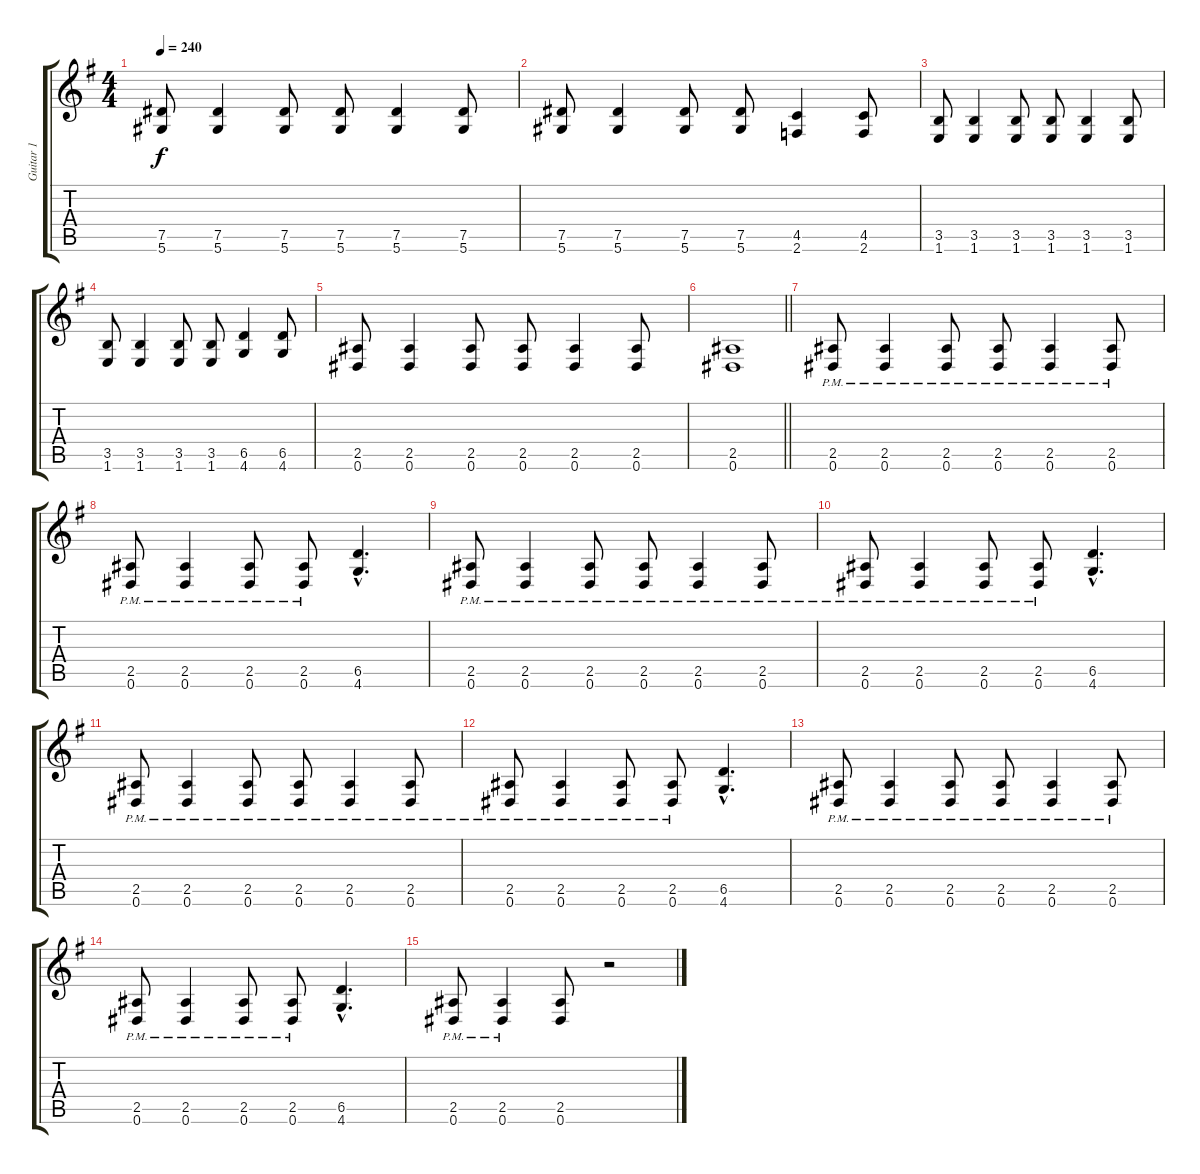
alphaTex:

\track ("Guitar 1" "Guitar 1") {instrument distortionguitar}
\staff {score tabs}
\tuning (Eb4 Bb3 Gb3 Db3 Ab2 Eb2) {hide}
\ts (4 4)
\tempo 240
\clef g2
\ks eminor
(7.5 5.6).8{dy f} (7.5 5.6).4 (7.5 5.6).8 (7.5 5.6).8 (7.5 5.6).4 (7.5 5.6).8 |
(7.5 5.6).8 (7.5 5.6).4 (7.5 5.6).8 (7.5 5.6).8 (4.5 2.6).4 (4.5 2.6).8 |
(3.5 1.6).8 (3.5 1.6).4 (3.5 1.6).8 (3.5 1.6).8 (3.5 1.6).4 (3.5 1.6).8 |
(3.5 1.6).8 (3.5 1.6).4 (3.5 1.6).8 (3.5 1.6).8 (6.5 4.6).4 (6.5 4.6).8 |
(2.5 0.6).8 (2.5 0.6).4 (2.5 0.6).8 (2.5 0.6).8 (2.5 0.6).4 (2.5 0.6).8 |
\barLineRight lightlight
(2.5 0.6).1 |
(2.5{pm} 0.6{pm}).8 (2.5{pm} 0.6{pm}).4 (2.5{pm} 0.6{pm}).8 (2.5{pm} 0.6{pm}).8 (2.5{pm} 0.6{pm}).4 (2.5{pm} 0.6{pm}).8 |
(2.5{pm} 0.6{pm}).8 (2.5{pm} 0.6{pm}).4 (2.5{pm} 0.6{pm}).8 (2.5{pm} 0.6{pm}).8 (6.5{hac} 4.6{hac}).4{d} |
(2.5{pm} 0.6{pm}).8 (2.5{pm} 0.6{pm}).4 (2.5{pm} 0.6{pm}).8 (2.5{pm} 0.6{pm}).8 (2.5{pm} 0.6{pm}).4 (2.5{pm} 0.6{pm}).8 |
(2.5{pm} 0.6{pm}).8 (2.5{pm} 0.6{pm}).4 (2.5{pm} 0.6{pm}).8 (2.5{pm} 0.6{pm}).8 (6.5{hac} 4.6{hac}).4{d} |
(2.5{pm} 0.6{pm}).8 (2.5{pm} 0.6{pm}).4 (2.5{pm} 0.6{pm}).8 (2.5{pm} 0.6{pm}).8 (2.5{pm} 0.6{pm}).4 (2.5{pm} 0.6{pm}).8 |
(2.5{pm} 0.6{pm}).8 (2.5{pm} 0.6{pm}).4 (2.5{pm} 0.6{pm}).8 (2.5{pm} 0.6{pm}).8 (6.5{hac} 4.6{hac}).4{d} |
(2.5{pm} 0.6{pm}).8 (2.5{pm} 0.6{pm}).4 (2.5{pm} 0.6{pm}).8 (2.5{pm} 0.6{pm}).8 (2.5{pm} 0.6{pm}).4 (2.5{pm} 0.6{pm}).8 |
(2.5{pm} 0.6{pm}).8 (2.5{pm} 0.6{pm}).4 (2.5{pm} 0.6{pm}).8 (2.5{pm} 0.6{pm}).8 (6.5{hac} 4.6{hac}).4{d} |
(2.5{pm} 0.6{pm}).8 (2.5{pm} 0.6{pm}).4 (2.5 0.6).8 r.2
